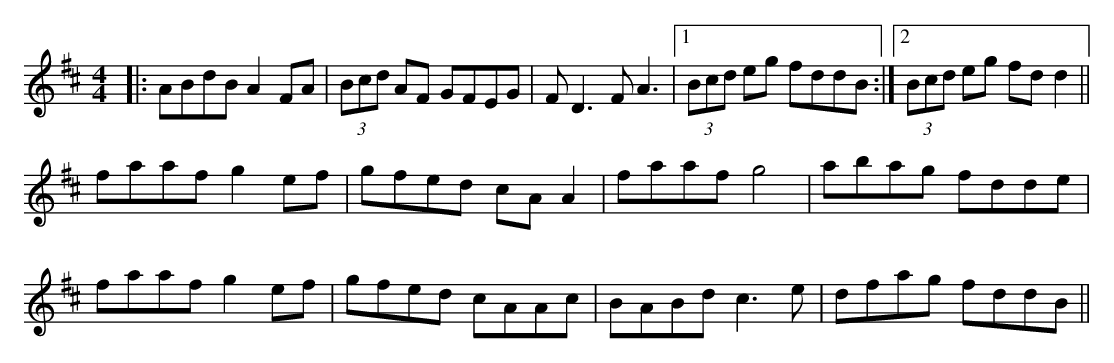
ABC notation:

X:1
M:4/4
K:D
|:ABdB A2 FA|(3Bcd AF GFEG|FD3 FA3|1 (3Bcd eg fddB:|2 (3Bcd eg fdd2||
faaf g2 ef|gfed cA A2|faaf g4|abag fdde|
faaf g2 ef|gfed cAAc|BABd c3e|dfag fddB||
